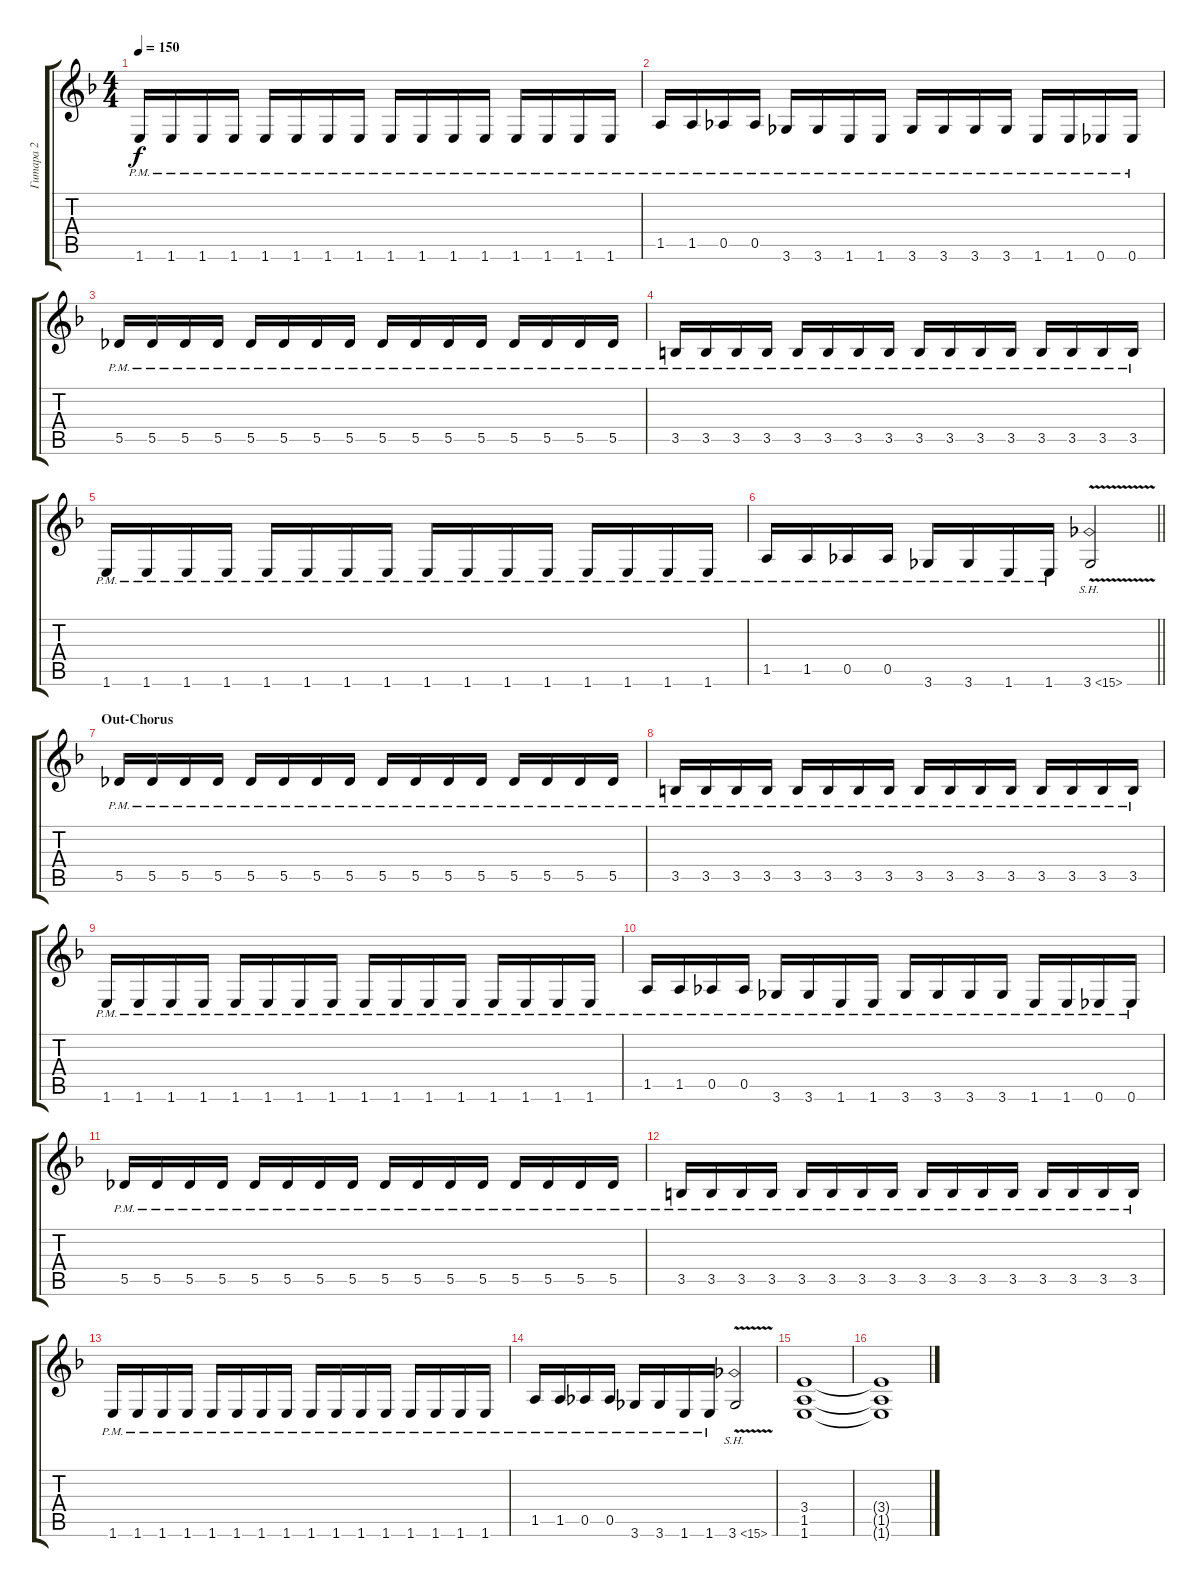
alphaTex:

\track ("Гитара 2" "Гитара 2") {instrument distortionguitar}
\staff {score tabs}
\tuning (Eb4 Bb3 Gb3 Db3 Ab2 Eb2) {hide}
\ts (4 4)
\tempo 150
\clef g2
\ks dminor
1.6{pm}.16{dy f} 1.6{pm}.16 1.6{pm}.16 1.6{pm}.16 1.6{pm}.16 1.6{pm}.16 1.6{pm}.16 1.6{pm}.16 1.6{pm}.16 1.6{pm}.16 1.6{pm}.16 1.6{pm}.16 1.6{pm}.16 1.6{pm}.16 1.6{pm}.16 1.6{pm}.16 |
1.5{pm}.16 1.5{pm}.16 0.5{pm}.16 0.5{pm}.16 3.6{pm}.16 3.6{pm}.16 1.6{pm}.16 1.6{pm}.16 3.6{pm}.16 3.6{pm}.16 3.6{pm}.16 3.6{pm}.16 1.6{pm}.16 1.6{pm}.16 0.6{pm}.16 0.6{pm}.16 |
5.5{pm}.16 5.5{pm}.16 5.5{pm}.16 5.5{pm}.16 5.5{pm}.16 5.5{pm}.16 5.5{pm}.16 5.5{pm}.16 5.5{pm}.16 5.5{pm}.16 5.5{pm}.16 5.5{pm}.16 5.5{pm}.16 5.5{pm}.16 5.5{pm}.16 5.5{pm}.16 |
3.5{pm}.16 3.5{pm}.16 3.5{pm}.16 3.5{pm}.16 3.5{pm}.16 3.5{pm}.16 3.5{pm}.16 3.5{pm}.16 3.5{pm}.16 3.5{pm}.16 3.5{pm}.16 3.5{pm}.16 3.5{pm}.16 3.5{pm}.16 3.5{pm}.16 3.5{pm}.16 |
1.6{pm}.16 1.6{pm}.16 1.6{pm}.16 1.6{pm}.16 1.6{pm}.16 1.6{pm}.16 1.6{pm}.16 1.6{pm}.16 1.6{pm}.16 1.6{pm}.16 1.6{pm}.16 1.6{pm}.16 1.6{pm}.16 1.6{pm}.16 1.6{pm}.16 1.6{pm}.16 |
\barLineRight lightlight
1.5{pm}.16 1.5{pm}.16 0.5{pm}.16 0.5{pm}.16 3.6{pm}.16 3.6{pm}.16 1.6{pm}.16 1.6{pm}.16 3.6{sh 12 v}.2 |
\section ("" "Out-Chorus")
5.5{pm}.16 5.5{pm}.16 5.5{pm}.16 5.5{pm}.16 5.5{pm}.16 5.5{pm}.16 5.5{pm}.16 5.5{pm}.16 5.5{pm}.16 5.5{pm}.16 5.5{pm}.16 5.5{pm}.16 5.5{pm}.16 5.5{pm}.16 5.5{pm}.16 5.5{pm}.16 |
3.5{pm}.16 3.5{pm}.16 3.5{pm}.16 3.5{pm}.16 3.5{pm}.16 3.5{pm}.16 3.5{pm}.16 3.5{pm}.16 3.5{pm}.16 3.5{pm}.16 3.5{pm}.16 3.5{pm}.16 3.5{pm}.16 3.5{pm}.16 3.5{pm}.16 3.5{pm}.16 |
1.6{pm}.16 1.6{pm}.16 1.6{pm}.16 1.6{pm}.16 1.6{pm}.16 1.6{pm}.16 1.6{pm}.16 1.6{pm}.16 1.6{pm}.16 1.6{pm}.16 1.6{pm}.16 1.6{pm}.16 1.6{pm}.16 1.6{pm}.16 1.6{pm}.16 1.6{pm}.16 |
1.5{pm}.16 1.5{pm}.16 0.5{pm}.16 0.5{pm}.16 3.6{pm}.16 3.6{pm}.16 1.6{pm}.16 1.6{pm}.16 3.6{pm}.16 3.6{pm}.16 3.6{pm}.16 3.6{pm}.16 1.6{pm}.16 1.6{pm}.16 0.6{pm}.16 0.6{pm}.16 |
5.5{pm}.16 5.5{pm}.16 5.5{pm}.16 5.5{pm}.16 5.5{pm}.16 5.5{pm}.16 5.5{pm}.16 5.5{pm}.16 5.5{pm}.16 5.5{pm}.16 5.5{pm}.16 5.5{pm}.16 5.5{pm}.16 5.5{pm}.16 5.5{pm}.16 5.5{pm}.16 |
3.5{pm}.16 3.5{pm}.16 3.5{pm}.16 3.5{pm}.16 3.5{pm}.16 3.5{pm}.16 3.5{pm}.16 3.5{pm}.16 3.5{pm}.16 3.5{pm}.16 3.5{pm}.16 3.5{pm}.16 3.5{pm}.16 3.5{pm}.16 3.5{pm}.16 3.5{pm}.16 |
1.6{pm}.16 1.6{pm}.16 1.6{pm}.16 1.6{pm}.16 1.6{pm}.16 1.6{pm}.16 1.6{pm}.16 1.6{pm}.16 1.6{pm}.16 1.6{pm}.16 1.6{pm}.16 1.6{pm}.16 1.6{pm}.16 1.6{pm}.16 1.6{pm}.16 1.6{pm}.16 |
1.5{pm}.16 1.5{pm}.16 0.5{pm}.16 0.5{pm}.16 3.6{pm}.16 3.6{pm}.16 1.6{pm}.16 1.6{pm}.16 3.6{sh 12 v}.2 |
(3.4 1.5 1.6).1 |
(3.4{t} 1.5{t} 1.6{t}).1
